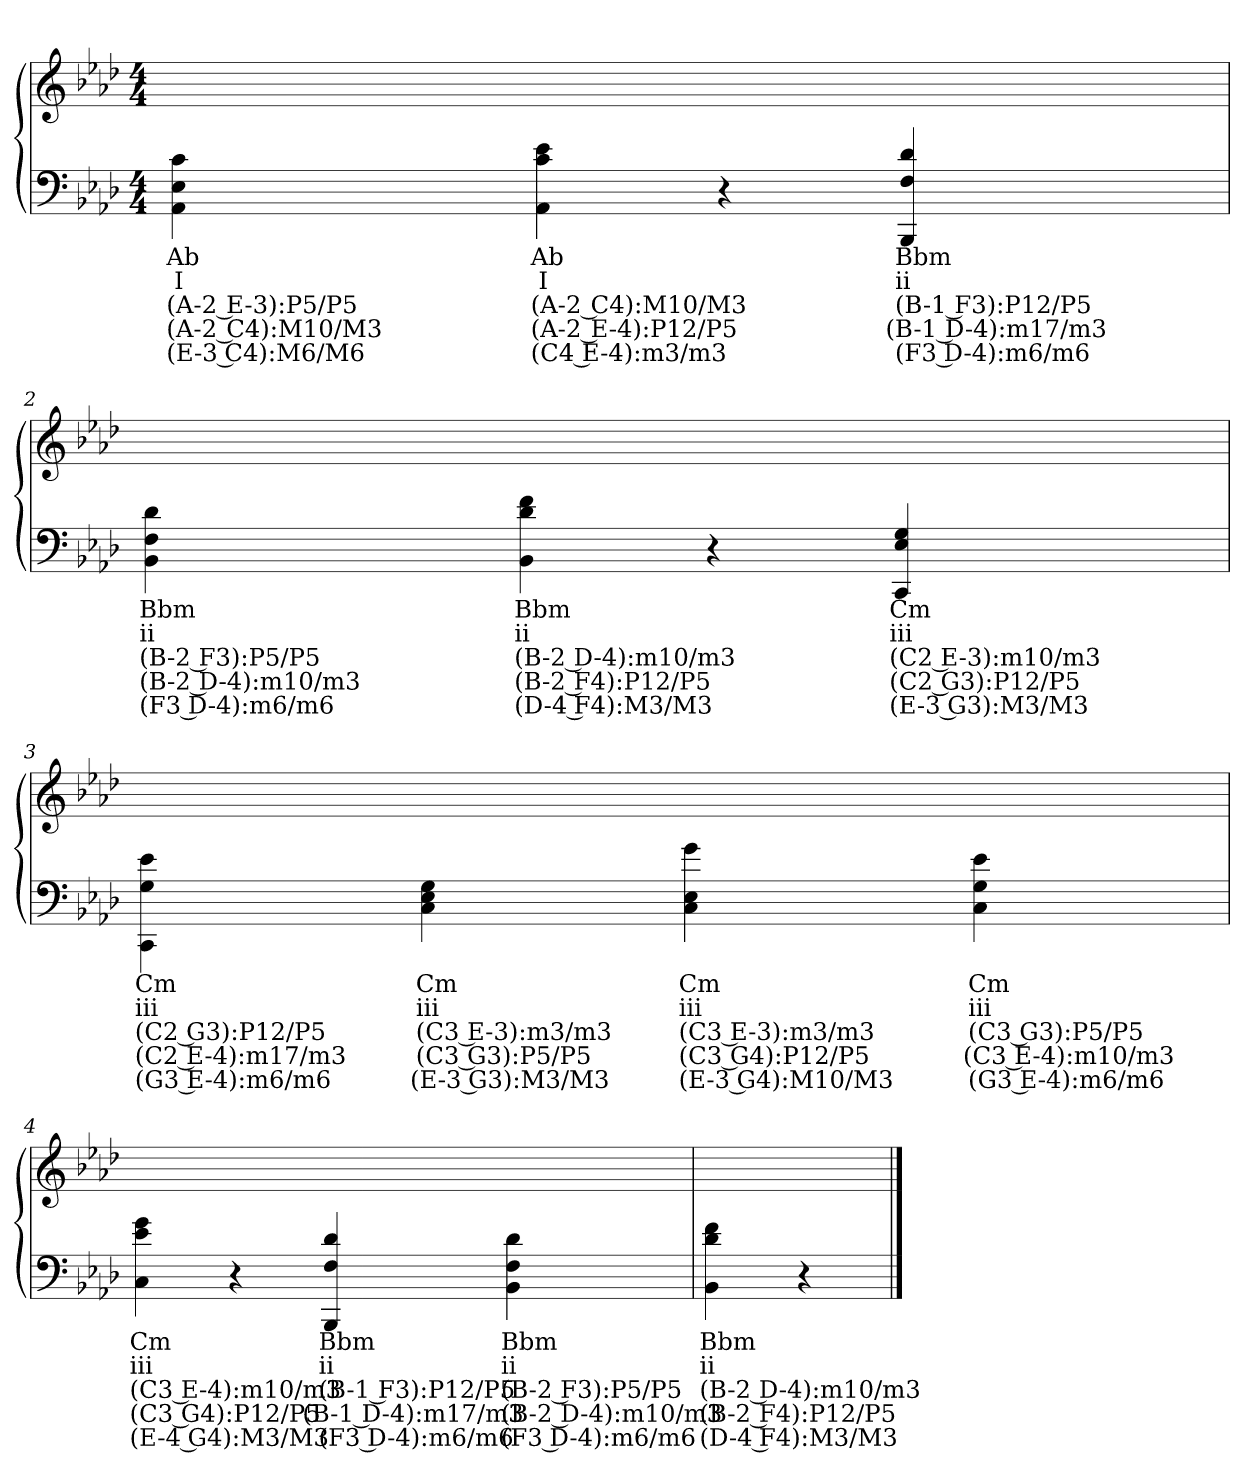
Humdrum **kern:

**kern	**text	**text	**text	**text	**text	**kern
*part2	*part2	*part2	*part2	*part2	*part2	*part1
*staff2	*staff2	*staff2	*staff2	*staff2	*staff2	*staff1
*clefF4	*	*	*	*	*	*clefG2
*k[b-e-a-d-]	*	*	*	*	*	*k[b-e-a-d-]
*A-:	*	*	*	*	*	*A-:
*M4/4	*	*	*	*	*	*M4/4
*MM60	*	*	*	*	*	*MM60
=1	=1	=1	=1	=1	=1	=1
4AA- 4E- 4c	Ab	I	(A-2 E-3):P5/P5	(A-2 C4):M10/M3	(E-3 C4):M6/M6	1ryy
4AA- 4c 4e-	Ab	I	(A-2 C4):M10/M3	(A-2 E-4):P12/P5	(C4 E-4):m3/m3	.
4r	.	.	.	.	.	.
4BBB- 4F 4d-	Bbm	ii	(B-1 F3):P12/P5	(B-1 D-4):m17/m3	(F3 D-4):m6/m6	.
=2	=2	=2	=2	=2	=2	=2
4BB- 4F 4d-	Bbm	ii	(B-2 F3):P5/P5	(B-2 D-4):m10/m3	(F3 D-4):m6/m6	1ryy
4BB- 4d- 4f	Bbm	ii	(B-2 D-4):m10/m3	(B-2 F4):P12/P5	(D-4 F4):M3/M3	.
4r	.	.	.	.	.	.
4CC 4E- 4G	Cm	iii	(C2 E-3):m10/m3	(C2 G3):P12/P5	(E-3 G3):M3/M3	.
=3	=3	=3	=3	=3	=3	=3
4CC 4G 4e-	Cm	iii	(C2 G3):P12/P5	(C2 E-4):m17/m3	(G3 E-4):m6/m6	1ryy
4C 4E- 4G	Cm	iii	(C3 E-3):m3/m3	(C3 G3):P5/P5	(E-3 G3):M3/M3	.
4C 4E- 4g	Cm	iii	(C3 E-3):m3/m3	(C3 G4):P12/P5	(E-3 G4):M10/M3	.
4C 4G 4e-	Cm	iii	(C3 G3):P5/P5	(C3 E-4):m10/m3	(G3 E-4):m6/m6	.
=4	=4	=4	=4	=4	=4	=4
4C 4e- 4g	Cm	iii	(C3 E-4):m10/m3	(C3 G4):P12/P5	(E-4 G4):M3/M3	1ryy
4r	.	.	.	.	.	.
4BBB- 4F 4d-	Bbm	ii	(B-1 F3):P12/P5	(B-1 D-4):m17/m3	(F3 D-4):m6/m6	.
4BB- 4F 4d-	Bbm	ii	(B-2 F3):P5/P5	(B-2 D-4):m10/m3	(F3 D-4):m6/m6	.
=5	=5	=5	=5	=5	=5	=5
4BB- 4d- 4f	Bbm	ii	(B-2 D-4):m10/m3	(B-2 F4):P12/P5	(D-4 F4):M3/M3	2ryy
4r	.	.	.	.	.	.
==	==	==	==	==	==	==
*-	*-	*-	*-	*-	*-	*-
